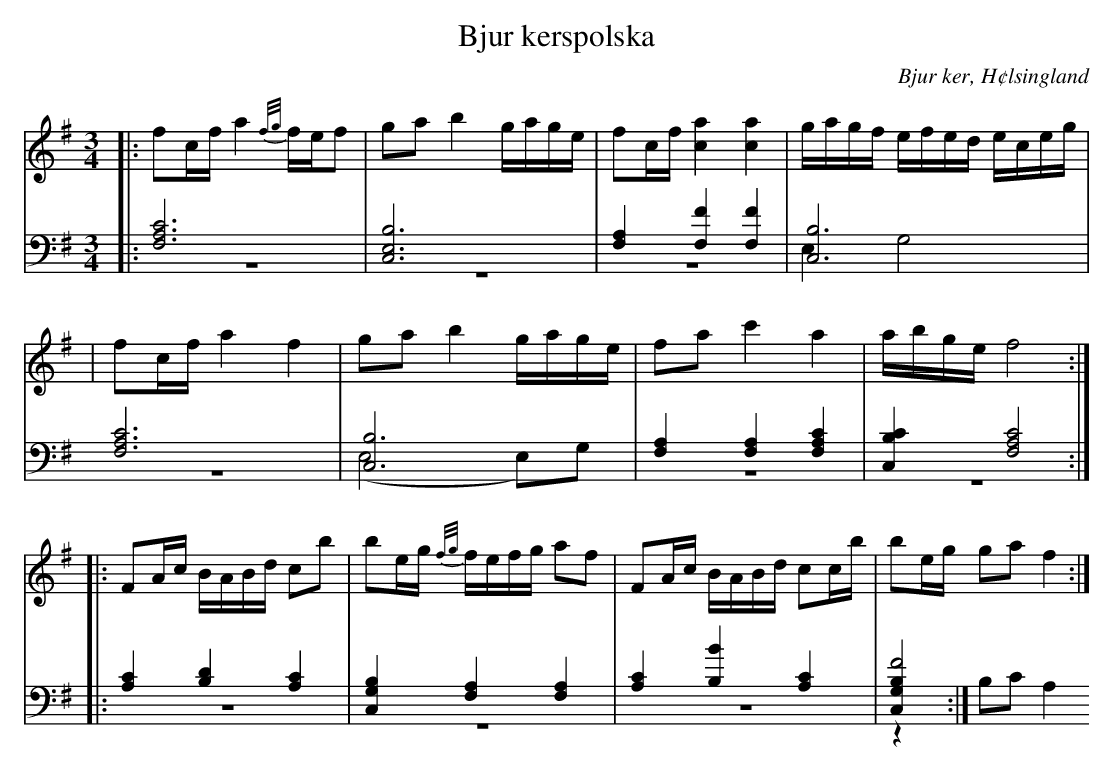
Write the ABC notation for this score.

X:1
T: Bjur kerspolska
O: Bjur ker, H¢lsingland
M: 3/4
L: 1/8
K: G
V:1
V:2
V:3 merge
V: 1
|:fc/f/ a2 {f/g/}f/e/f|ga b2 g/a/g/e/|fc/f/ [c2a2] [c2a2]|g/a/g/f/ e/f/e/d/ e/c/e/g/|
|fc/f/ a2 f2|ga b2 g/a/g/e/|fa c'2 a2| a/b/g/e/ f4:|
|:FA/c/ B/A/B/d/ cb|be/g/ {f/g/}f/e/f/g/ af|FA/c/ B/A/B/d/ cc/b/|be/g/ ga f2:|
V:2 clef=bass
|:[F,6A,6C6]|[C,6E,6B,6]|[F,2A,2] [F,2F2] [F,2F2]|[C,6B,6]|
[F,6A,6C6]|[C,6B,6]|[F,2A,2] [F,2A,2] [F,2A,2C2]|[C,2B,2C2] [F,4A,4C4]:|
 |:[A,2C2] [B,2D2] [A,2C2]|[C,2G,2B,2] [F,2A,2] [F,2A,2]|[A,2C2] [B,2B2] [A,2C2]|[C,2G,2B,2 F4] :|
V:3 clef=bass
 |:z6|z6|z6|E,2 G,4|
 |z6|(E,4 E,)G,|z6|z6:|
|:z6|z6|z6|z2 B,C A,2:|
